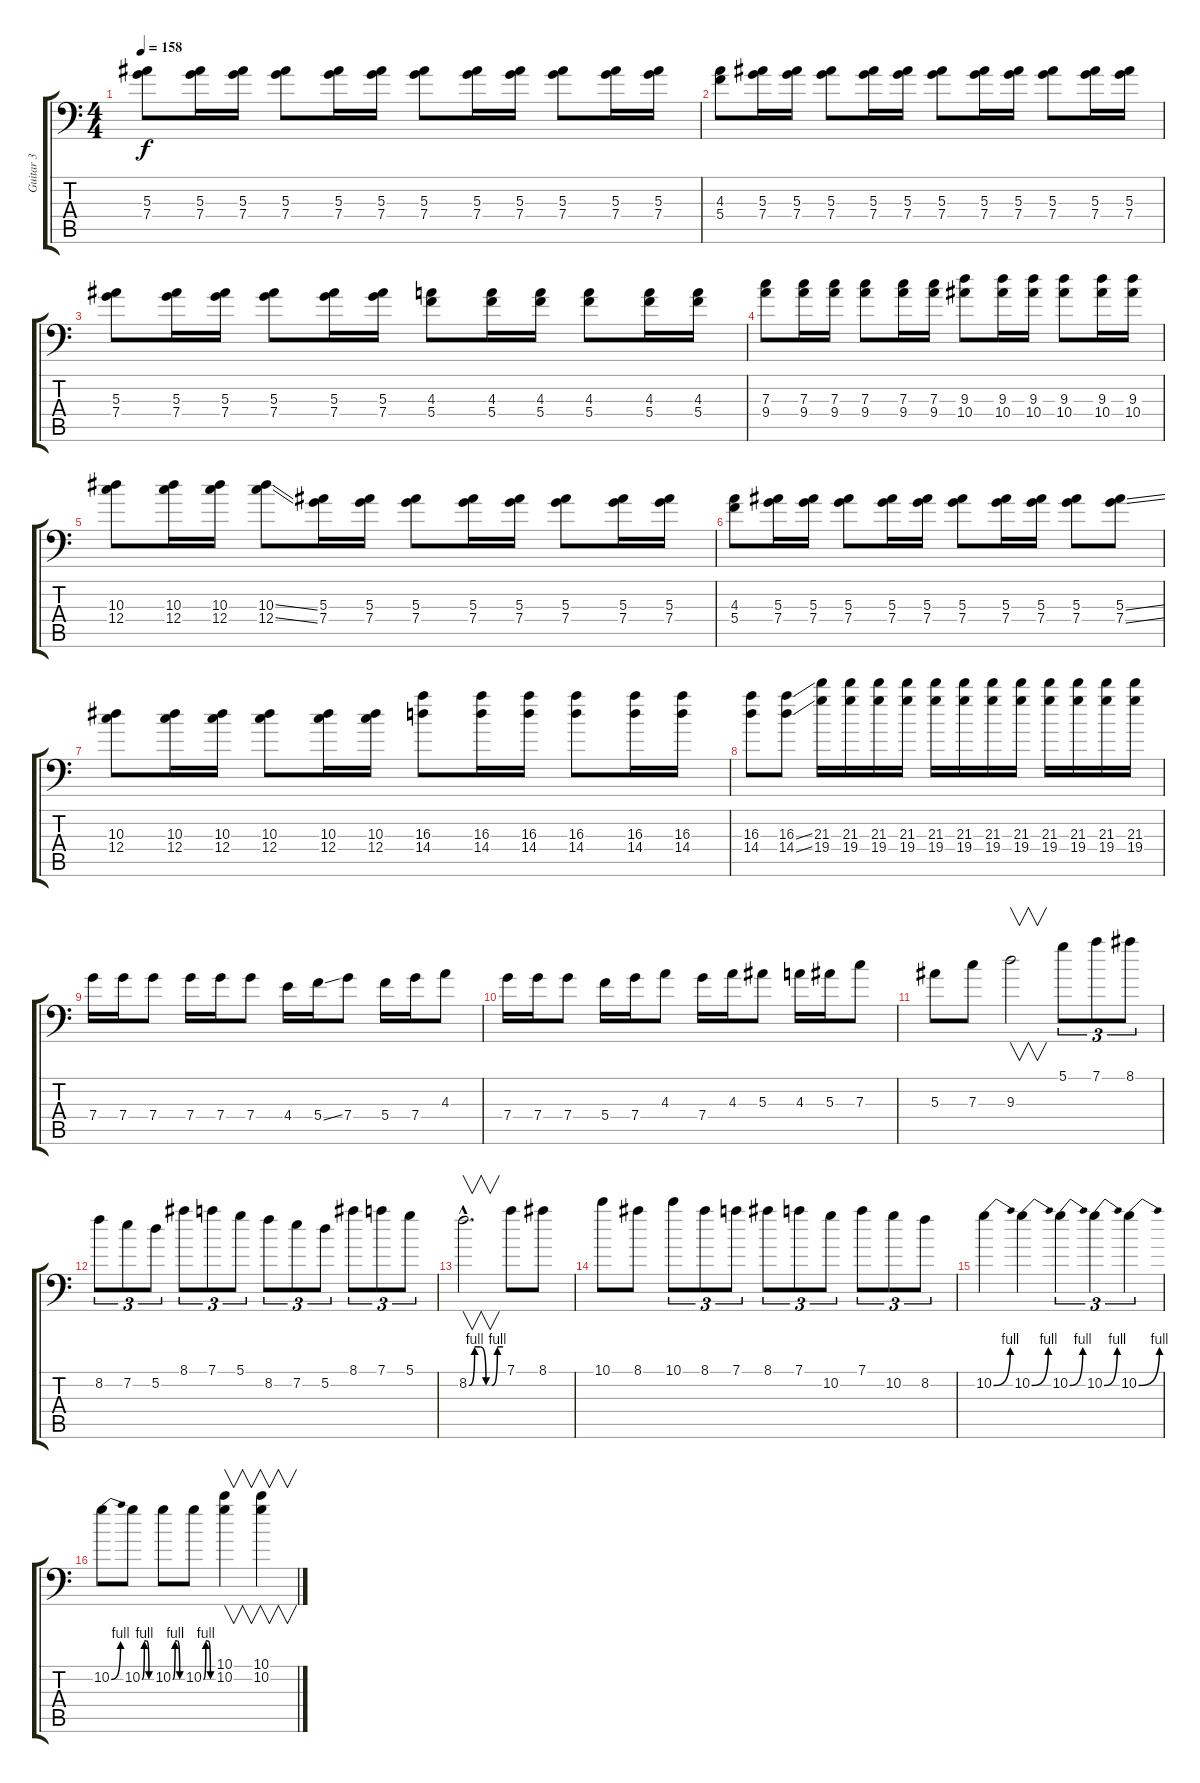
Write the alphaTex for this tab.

\track ("Guitar 3" "Guitar 3") {instrument distortionguitar}
\staff {score tabs}
\tuning (D4 A3 F3 C3 G2 G1) {hide}
\ts (4 4)
\tempo 158
\clef f4
\ks c
(5.3 7.4).8{dy f} (5.3 7.4).16 (5.3 7.4).16 (5.3 7.4).8 (5.3 7.4).16 (5.3 7.4).16 (5.3 7.4).8 (5.3 7.4).16 (5.3 7.4).16 (5.3 7.4).8 (5.3 7.4).16 (5.3 7.4).16 |
(4.3 5.4).8 (5.3 7.4).16 (5.3 7.4).16 (5.3 7.4).8 (5.3 7.4).16 (5.3 7.4).16 (5.3 7.4).8 (5.3 7.4).16 (5.3 7.4).16 (5.3 7.4).8 (5.3 7.4).16 (5.3 7.4).16 |
(5.3 7.4).8 (5.3 7.4).16 (5.3 7.4).16 (5.3 7.4).8 (5.3 7.4).16 (5.3 7.4).16 (4.3 5.4).8 (4.3 5.4).16 (4.3 5.4).16 (4.3 5.4).8 (4.3 5.4).16 (4.3 5.4).16 |
(7.3 9.4).8 (7.3 9.4).16 (7.3 9.4).16 (7.3 9.4).8 (7.3 9.4).16 (7.3 9.4).16 (9.3 10.4).8 (9.3 10.4).16 (9.3 10.4).16 (9.3 10.4).8 (9.3 10.4).16 (9.3 10.4).16 |
(10.3 12.4).8 (10.3 12.4).16 (10.3 12.4).16 (10.3{ss} 12.4{ss}).8 (5.3 7.4).16 (5.3 7.4).16 (5.3 7.4).8 (5.3 7.4).16 (5.3 7.4).16 (5.3 7.4).8 (5.3 7.4).16 (5.3 7.4).16 |
(4.3 5.4).8 (5.3 7.4).16 (5.3 7.4).16 (5.3 7.4).8 (5.3 7.4).16 (5.3 7.4).16 (5.3 7.4).8 (5.3 7.4).16 (5.3 7.4).16 (5.3 7.4).8 (5.3{ss} 7.4{ss}).8 |
(10.3 12.4).8{volume 16} (10.3 12.4).16 (10.3 12.4).16 (10.3 12.4).8 (10.3 12.4).16 (10.3 12.4).16 (16.3 14.4).8 (16.3 14.4).16 (16.3 14.4).16 (16.3 14.4).8 (16.3 14.4).16 (16.3 14.4).16 |
(16.3 14.4).8 (16.3{ss} 14.4{ss}).8 (21.3 19.4).16 (21.3 19.4).16 (21.3 19.4).16 (21.3 19.4).16 (21.3 19.4).16 (21.3 19.4).16 (21.3 19.4).16 (21.3 19.4).16 (21.3 19.4).16 (21.3 19.4).16 (21.3 19.4).16 (21.3 19.4).16 |
7.4.16 7.4.16 7.4.8 7.4.16 7.4.16 7.4.8 4.4.16 5.4{ss}.16 7.4.8 5.4.16 7.4.16 4.3.8 |
7.4.16 7.4.16 7.4.8 5.4.16 7.4.16 4.3.8 7.4.16 4.3.16 5.3.8 4.3.16 5.3.16 7.3.8 |
5.3.8 7.3.8 9.3.2{v} 5.1.8{tu (3 2)} 7.1.8{tu (3 2)} 8.1.8{tu (3 2)} |
8.2.8{tu (3 2)} 7.2.8{tu (3 2)} 5.2.8{tu (3 2)} 8.1.8{tu (3 2)} 7.1.8{tu (3 2)} 5.1.8{tu (3 2)} 8.2.8{tu (3 2)} 7.2.8{tu (3 2)} 5.2.8{tu (3 2)} 8.1.8{tu (3 2)} 7.1.8{tu (3 2)} 5.1.8{tu (3 2)} |
8.2{be (custom 0 0 10 4 20 4 30 0 40 0 50 4 60 4) hac}.2{v d} 7.1.8 8.1.8 |
10.1.8 8.1.8 10.1.8{tu (3 2)} 8.1.8{tu (3 2)} 7.1.8{tu (3 2)} 8.1.8{tu (3 2)} 7.1.8{tu (3 2)} 10.2.8{tu (3 2)} 7.1.8{tu (3 2)} 10.2.8{tu (3 2)} 8.2.8{tu (3 2)} |
10.2{be (bend 0 0 60 4)}.4 10.2{be (bend 0 0 60 4)}.4 10.2{be (bend 0 0 60 4)}.4{tu (3 2)} 10.2{be (bend 0 0 60 4)}.4{tu (3 2)} 10.2{be (bend 0 0 60 4)}.4{tu (3 2)} |
10.2{be (bend 0 0 60 4)}.8 10.2{be (custom 0 0 15 4 30 4 45 0 60 0)}.8 10.2{be (custom 0 0 15 4 30 4 45 0 60 0)}.8 10.2{be (custom 0 0 15 4 30 4 45 0 60 0)}.8 (10.1 10.2).4{v} (10.1 10.2).4{v}
